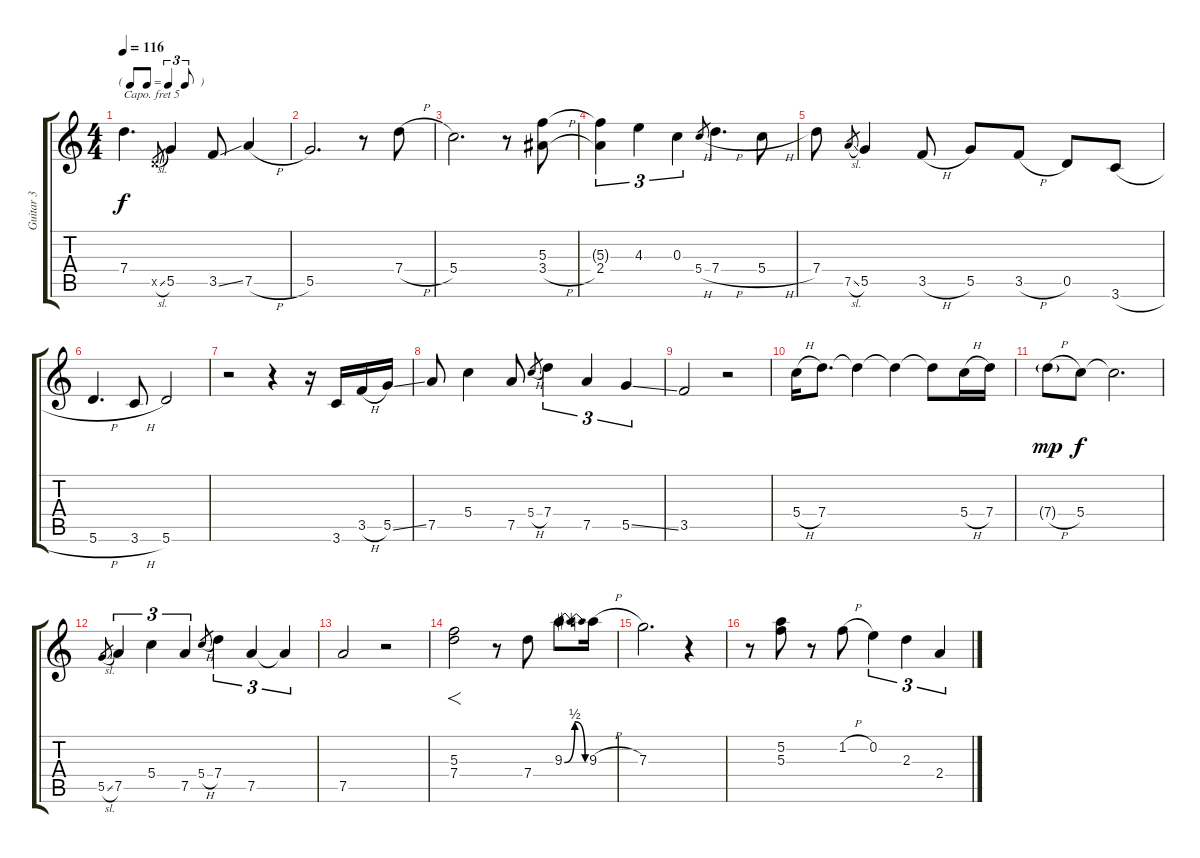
\track ("Guitar 3" "Guitar 3") {instrument electricguitarclean}
\staff {score tabs}
\capo 5
\tuning (E4 B3 G3 D3 A2 E2) {hide}
\ts (4 4)
\tf triplet8th
\tempo 116
\clef g2
\ks c
7.4.4{d dy f} 0.5{sl x}.8{gr} 5.5.4 3.5{ss}.8 7.5{h}.4 |
5.5.2{d} r.8 7.4{h}.8 |
5.4.2{d} r.8 (5.3 3.4{h}).8 |
(5.3{t} 2.4).4{tu (3 2)} 4.3.4{tu (3 2)} 0.3.4{tu (3 2)} 5.4{h}.8{gr} 7.4{h}.4{d} 5.4{h}.8 |
7.4.8 7.5{sl}.8{gr} 5.5.4 3.5{h}.8 5.5.8 3.5{h}.8 0.5.8 3.6{h}.8 |
5.6{h}.4{d} 3.6{h}.8 5.6.2 |
r.2 r.4 r.16 3.6.16 3.5{h}.16 5.5{ss}.16 |
7.5.8 5.4.4 7.5.8 5.4{h}.8{gr} 7.4.4{tu (3 2)} 7.5.4{tu (3 2)} 5.5{ss}.4{tu (3 2)} |
3.5.2 r.2 |
5.4{h}.16 7.4.8{d} 7.4{t}.4 7.4{t}.4 7.4{t}.8 5.4{h}.16 7.4.16 |
7.4{h g}.8{dy mp} 5.4.8{dy f} 5.4{t}.2{d} |
5.5{sl}.8{gr} 7.5.4{tu (3 2)} 5.4.4{tu (3 2)} 7.5.4{tu (3 2)} 5.4{h}.8{gr} 7.4.4{tu (3 2)} 7.5.4{tu (3 2)} 7.5{t}.4{tu (3 2)} |
7.5.2 r.2 |
(5.3 7.4).2{f} r.8 7.4.8 9.3{be (bendrelease 0 0 30 2 30 2 60 0)}.8{d} 9.3{h}.16 |
7.3.2{d} r.4 |
r.8 (5.2 5.3).8 r.8 1.2{h}.8 0.2.4{tu (3 2)} 2.3.4{tu (3 2)} 2.4.4{tu (3 2)}
